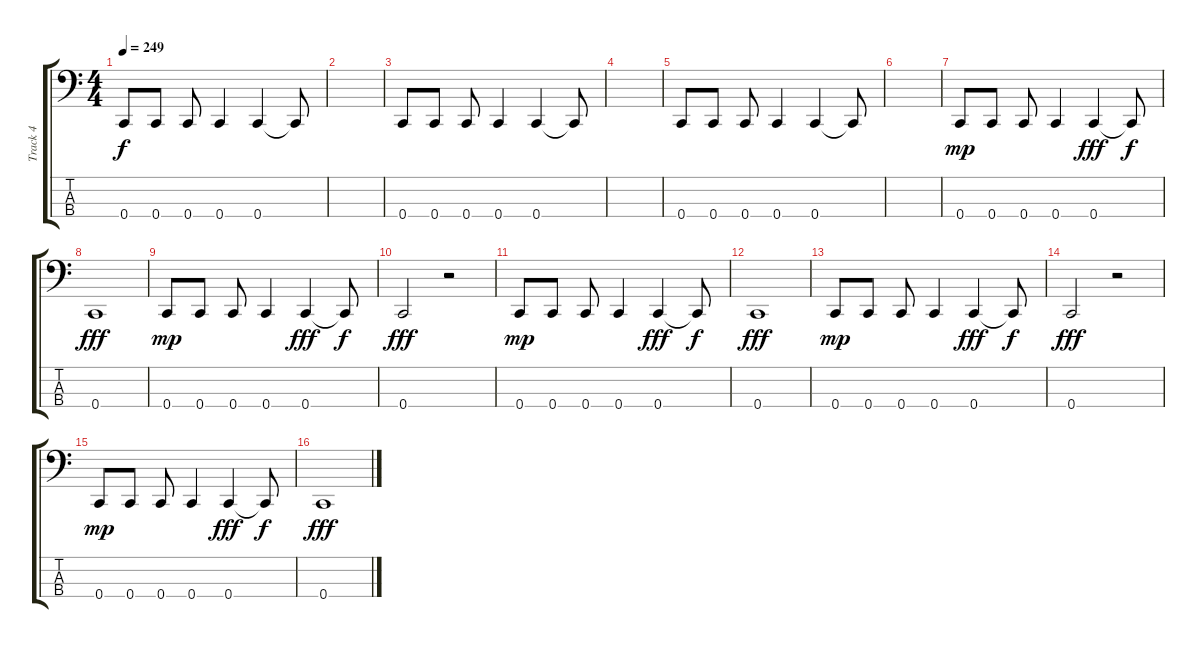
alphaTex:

\track ("Track 4" "Track 4") {instrument electricbasspick}
\staff {score tabs}
\tuning (F2 C2 G1 C1) {hide}
\ts (4 4)
\tempo 249
\clef f4
\ks c
0.4.8{dy f} 0.4.8 0.4.8 0.4.4 0.4.4 0.4{t}.8 |
|
0.4.8 0.4.8 0.4.8 0.4.4 0.4.4 0.4{t}.8 |
|
0.4.8 0.4.8 0.4.8 0.4.4 0.4.4 0.4{t}.8 |
|
0.4.8{dy mp volume 16} 0.4.8 0.4.8 0.4.4 0.4.4{dy fff} 0.4{t}.8{dy f} |
0.4.1{dy fff} |
0.4.8{dy mp} 0.4.8 0.4.8 0.4.4 0.4.4{dy fff} 0.4{t}.8{dy f} |
0.4.2{dy fff} r.2 |
0.4.8{dy mp} 0.4.8 0.4.8 0.4.4 0.4.4{dy fff} 0.4{t}.8{dy f} |
0.4.1{dy fff} |
0.4.8{dy mp} 0.4.8 0.4.8 0.4.4 0.4.4{dy fff} 0.4{t}.8{dy f} |
0.4.2{dy fff} r.2 |
0.4.8{dy mp} 0.4.8 0.4.8 0.4.4 0.4.4{dy fff} 0.4{t}.8{dy f} |
0.4.1{dy fff}
